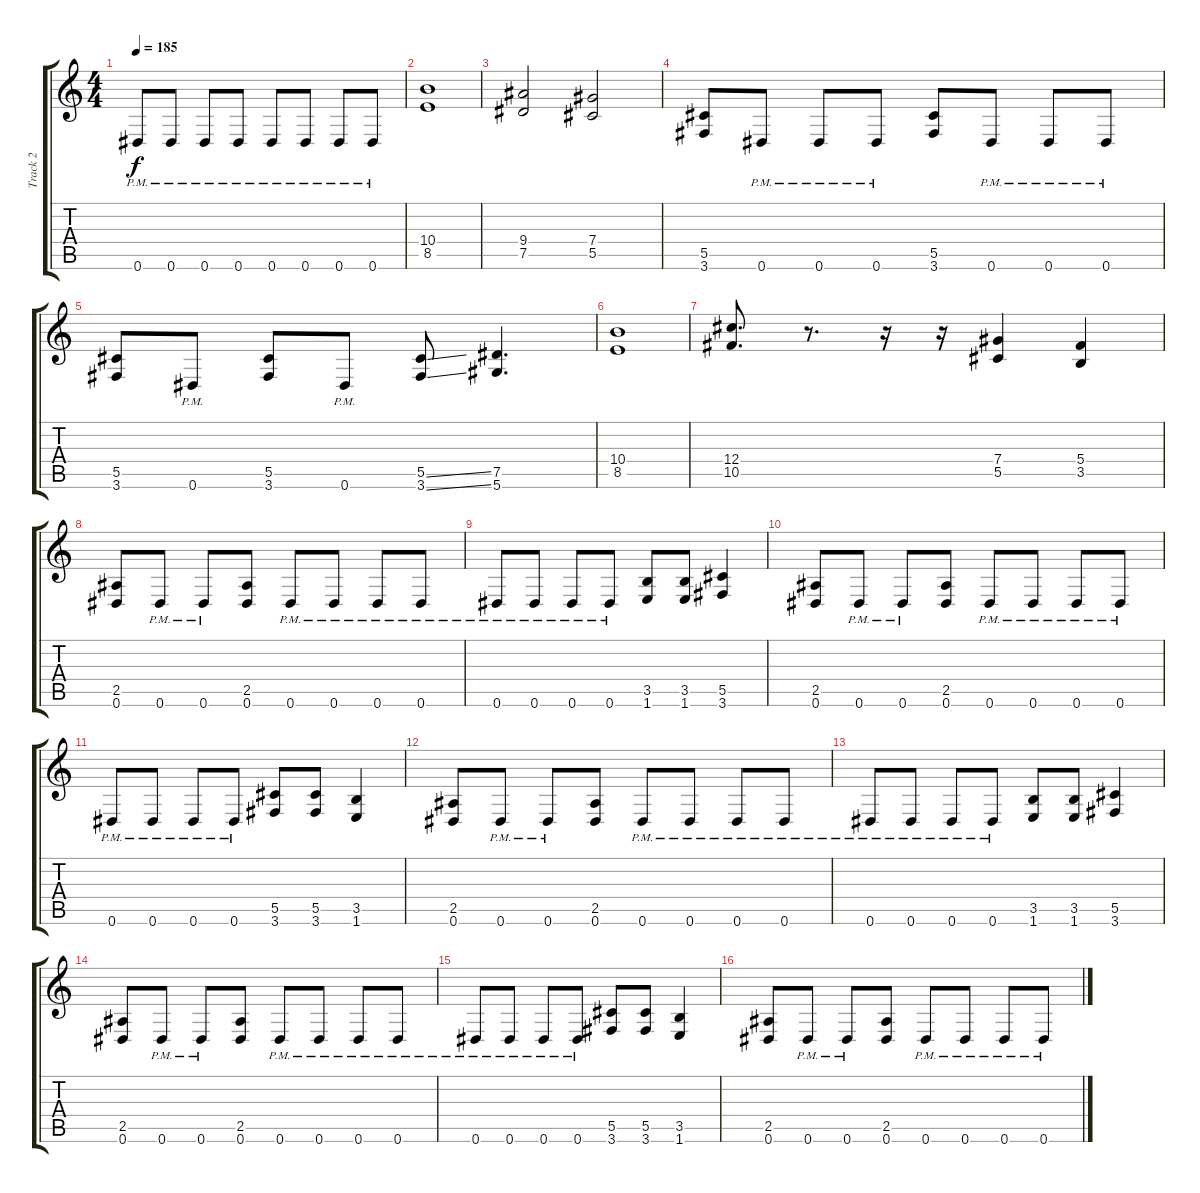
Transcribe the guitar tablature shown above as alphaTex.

\track ("Track 2" "Track 2") {instrument distortionguitar}
\staff {score tabs}
\tuning (Eb4 Bb3 Gb3 Db3 Ab2 Eb2) {hide}
\ts (4 4)
\tempo 185
\clef g2
\ks c
0.6{pm}.8{dy f} 0.6{pm}.8 0.6{pm}.8 0.6{pm}.8 0.6{pm}.8 0.6{pm}.8 0.6{pm}.8 0.6{pm}.8 |
(10.4 8.5).1 |
(9.4 7.5).2 (7.4 5.5).2 |
(5.5 3.6).8 0.6{pm}.8 0.6{pm}.8 0.6{pm}.8 (5.5 3.6).8 0.6{pm}.8 0.6{pm}.8 0.6{pm}.8 |
(5.5 3.6).8 0.6{pm}.8 (5.5 3.6).8 0.6{pm}.8 (5.5{ss} 3.6{ss}).8 (7.5 5.6).4{d} |
(10.4 8.5).1 |
(12.4 10.5).8{d} r.8{d} r.16 r.16 (7.4 5.5).4 (5.4 3.5).4 |
(2.5 0.6).8 0.6{pm}.8 0.6{pm}.8 (2.5 0.6).8 0.6{pm}.8 0.6{pm}.8 0.6{pm}.8 0.6{pm}.8 |
0.6{pm}.8 0.6{pm}.8 0.6{pm}.8 0.6{pm}.8 (3.5 1.6).8 (3.5 1.6).8 (5.5 3.6).4 |
(2.5 0.6).8 0.6{pm}.8 0.6{pm}.8 (2.5 0.6).8 0.6{pm}.8 0.6{pm}.8 0.6{pm}.8 0.6{pm}.8 |
0.6{pm}.8 0.6{pm}.8 0.6{pm}.8 0.6{pm}.8 (5.5 3.6).8 (5.5 3.6).8 (3.5 1.6).4 |
(2.5 0.6).8 0.6{pm}.8 0.6{pm}.8 (2.5 0.6).8 0.6{pm}.8 0.6{pm}.8 0.6{pm}.8 0.6{pm}.8 |
0.6{pm}.8 0.6{pm}.8 0.6{pm}.8 0.6{pm}.8 (3.5 1.6).8 (3.5 1.6).8 (5.5 3.6).4 |
(2.5 0.6).8 0.6{pm}.8 0.6{pm}.8 (2.5 0.6).8 0.6{pm}.8 0.6{pm}.8 0.6{pm}.8 0.6{pm}.8 |
0.6{pm}.8 0.6{pm}.8 0.6{pm}.8 0.6{pm}.8 (5.5 3.6).8 (5.5 3.6).8 (3.5 1.6).4 |
(2.5 0.6).8 0.6{pm}.8 0.6{pm}.8 (2.5 0.6).8 0.6{pm}.8 0.6{pm}.8 0.6{pm}.8 0.6{pm}.8
